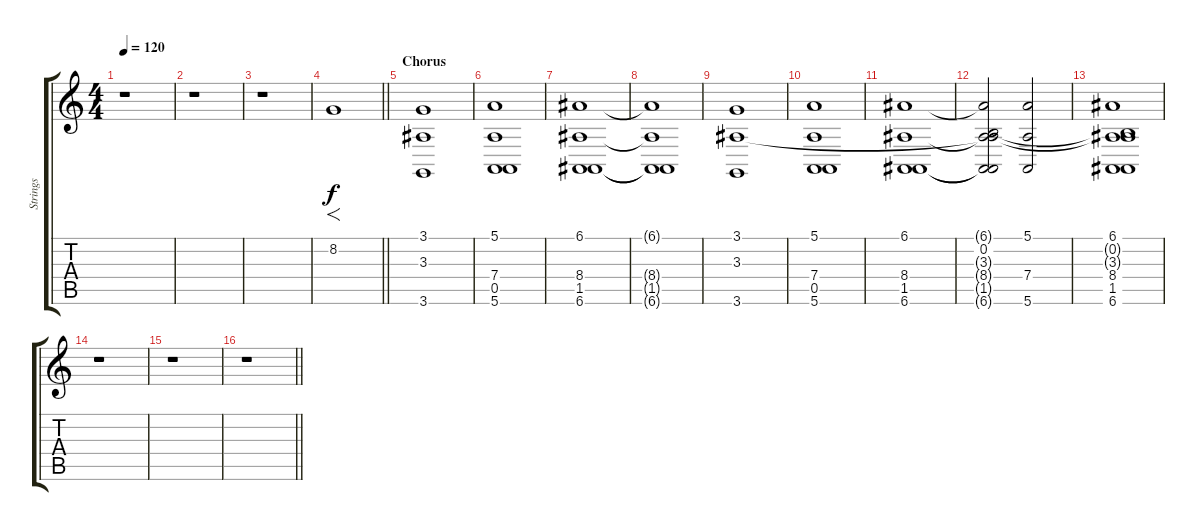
\track ("Strings" "Strings") {instrument stringensemble2}
\staff {score tabs}
\tuning (E4 B3 G3 D3 A2 E2) {hide}
\ts (4 4)
\tempo 120
\clef g2
\ks c
r.1{dy f} |
r.1 |
r.1 |
\barLineRight lightlight
8.2.1{f} |
\section ("" "Chorus")
(3.1 3.3 3.6).1 |
(5.1 7.4 0.5 5.6).1 |
(6.1 8.4 1.5 6.6).1 |
(6.1{t} 8.4{t} 1.5{t} 6.6{t}).1 |
(3.1 3.3 3.6).1 |
(5.1 7.4 0.5 5.6).1 |
(6.1 8.4 1.5 6.6).1 |
(6.1{t} 0.2 3.3{t} 8.4{t} 1.5{t} 6.6{t}).2 (5.1 7.4 5.6).2{volume 0} |
(6.1 0.2{t} 3.3{t} 8.4 1.5 6.6).1 |
r.1 |
r.1 |
\barLineRight lightlight
r.1
